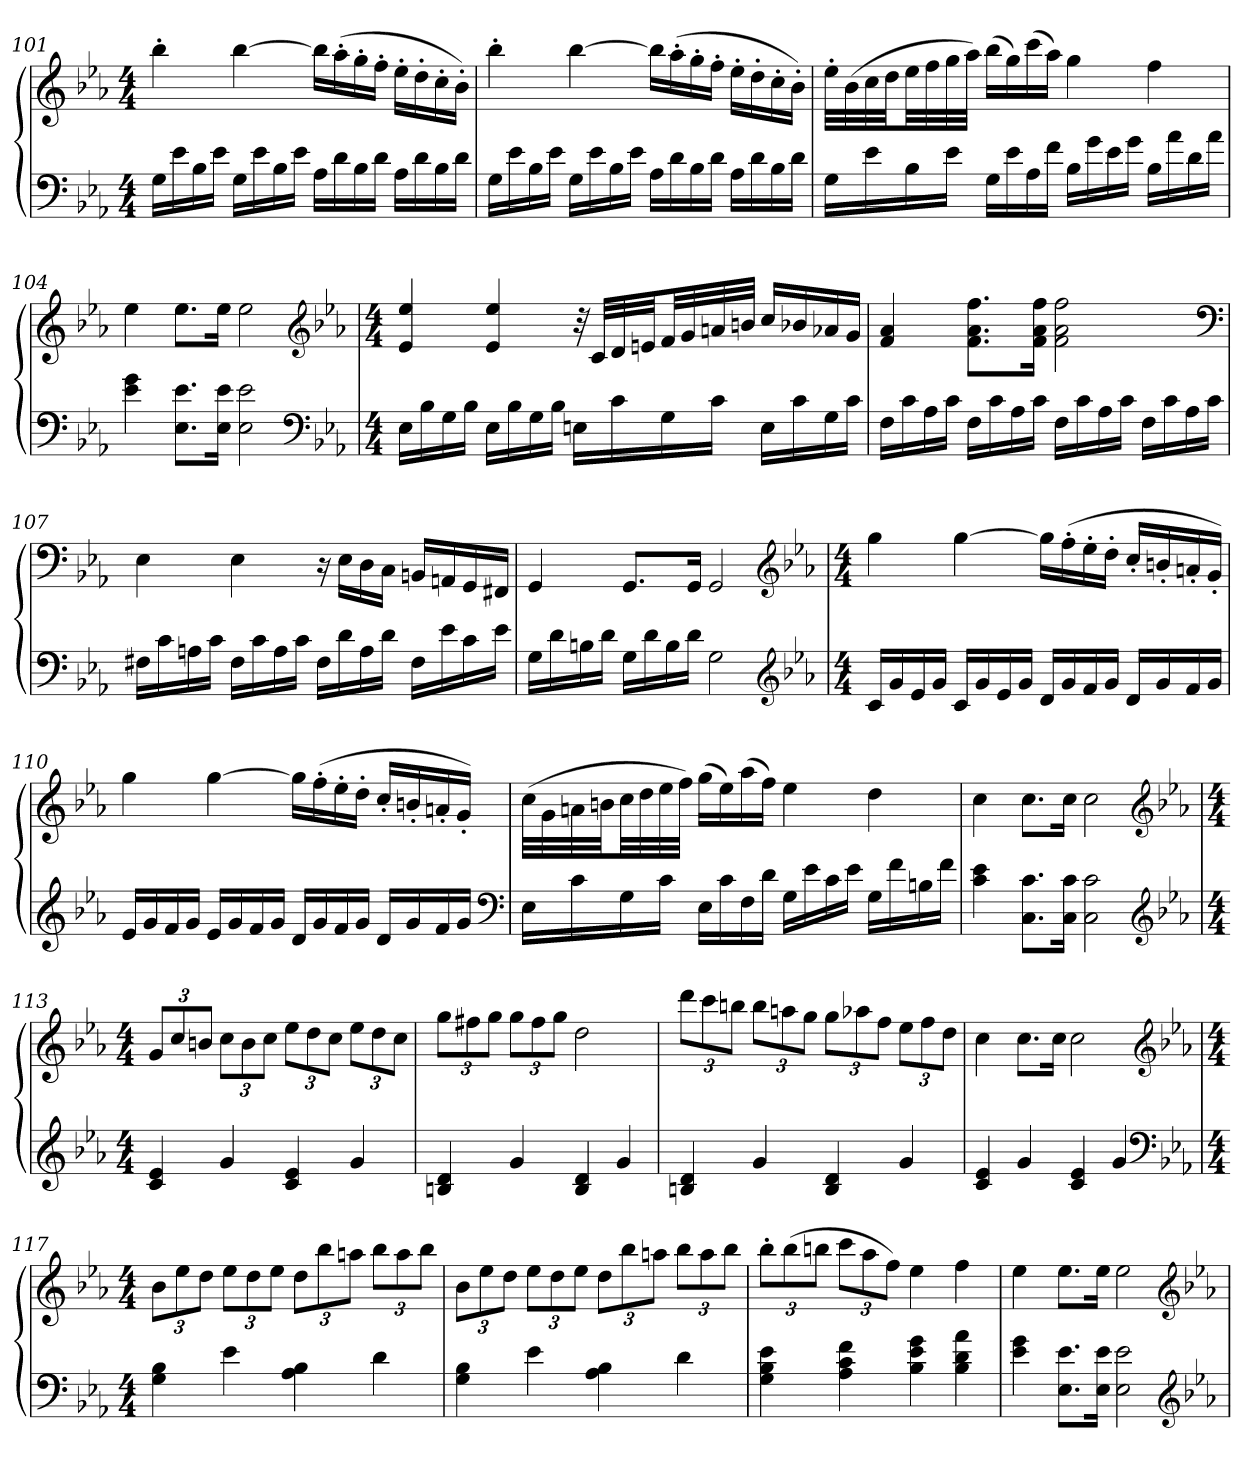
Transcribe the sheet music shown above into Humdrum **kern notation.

**kern	**kern
*part1	*part1
*staff2	*staff1
*clefF4	*clefG2
*k[b-e-a-]	*k[b-e-a-]
*c:	*c:
*M4/4	*M4/4
=101	=101
16GLL	4bb-'
16e-	.
16B-	.
16e-JJ	.
16GLL	[4bb-
16e-	.
16B-	.
16e-JJ	.
16A-LL	16bb-LL]
16d	(16aa-'
16B-	16gg'
16dJJ	16ff'JJ
16A-LL	16ee-'LL
16d	16dd'
16B-	16cc'
16dJJ	16b-'JJ)
=102	=102
16GLL	4bb-'
16e-	.
16B-	.
16e-JJ	.
16GLL	[4bb-
16e-	.
16B-	.
16e-JJ	.
16A-LL	16bb-LL]
16d	(16aa-'
16B-	16gg'
16dJJ	16ff'JJ
16A-LL	16ee-'LL
16d	16dd'
16B-	16cc'
16dJJ	16b-'JJ)
=103	=103
16GLL	32ee-'LLL
.	(32b-
16e-	32cc
.	32ddJJ
16B-	32ee-LL
.	32ff
16e-JJ	32gg
.	32aa-JJJ)
16GLL	(16bb-LL
16e-	16gg)
16A-	(16ccc
16fJJ	16aa-JJ)
16B-LL	4gg
16g	.
16e-	.
16gJJ	.
16B-LL	4ff
16a-	.
16d	.
16a-JJ	.
=104	=104
4e- 4g	4ee-
8.E- 8.e-L	8.ee-L
16E- 16e-Jk	16ee-Jk
2E- 2e-	2ee-
*clefF4	*clefG2
*k[b-e-a-]	*k[b-e-a-]
*c:	*c:
=105	=105
*M4/4	*M4/4
16E-LL	4e- 4ee-
16B-	.
16G	.
16B-JJ	.
16E-LL	4e- 4ee-
16B-	.
16G	.
16B-JJ	.
16EnLL	32r
.	32cLLL
16c	32d
.	32enJJ
16G	32fLL
.	32g
16cJJ	32an
.	32bnJJJ
16ELL	16ccLL
16c	16b-X
16G	16a-X
16cJJ	16gJJ
=106	=106
16FLL	4f 4a-
16c	.
16A-	.
16cJJ	.
16FLL	8.f 8.a- 8.ffL
16c	.
16A-	.
16cJJ	16f 16a- 16ffJk
16FLL	2f 2a- 2ff
16c	.
16A-	.
16cJJ	.
16FLL	.
16c	.
16A-	.
16cJJ	.
*	*clefF4
=107	=107
16F#XLL	4E-
16c	.
16An	.
16cJJ	.
16F#LL	4E-
16c	.
16A	.
16cJJ	.
16F#LL	16r
16d	16E-LL
16A	16D
16dJJ	16CJJ
16F#LL	16BBnLL
16e-	16AAn
16c	16GG
16e-JJ	16FF#XJJ
=108	=108
16GLL	4GG
16d	.
16Bn	.
16dJJ	.
16GLL	8.GGL
16d	.
16B	.
16dJJ	16GGJk
2G	2GG
*clefG2	*clefG2
*k[b-e-a-]	*k[b-e-a-]
*c:	*c:
=109	=109
*M4/4	*M4/4
16cLL	4gg
16g	.
16e-	.
16gJJ	.
16cLL	[4gg
16g	.
16e-	.
16gJJ	.
16dLL	16ggLL]
16g	(16ff'
16f	16ee-'
16gJJ	16dd'JJ
16dLL	16cc'LL
16g	16bn'
16f	16an'
16gJJ	16g'JJ)
=110	=110
16e-LL	4gg
16g	.
16f	.
16gJJ	.
16e-LL	[4gg
16g	.
16f	.
16gJJ	.
16dLL	16ggLL]
16g	(16ff'
16f	16ee-'
16gJJ	16dd'JJ
16dLL	16cc'LL
16g	16bn'
16f	16an'
16gJJ	16g'JJ)
*clefF4	*
=111	=111
16E-LL	(32ccLLL
.	32g
16c	32an
.	32bnJJ
16G	32ccLL
.	32dd
16cJJ	32ee-
.	32ffJJJ)
16E-LL	(16ggLL
16c	16ee-)
16F	(16aa-
16dJJ	16ffJJ)
16GLL	4ee-
16e-	.
16c	.
16e-JJ	.
16GLL	4dd
16f	.
16Bn	.
16fJJ	.
=112	=112
4c 4e-	4cc
8.C 8.cL	8.ccL
16C 16cJk	16ccJk
2C 2c	2cc
*clefG2	*clefG2
*k[b-e-a-]	*k[b-e-a-]
*c:	*c:
=113	=113
*M4/4	*M4/4
4c 4e-	12gL
.	12cc
.	12bnJ
4g	12ccL
.	12b
.	12ccJ
4c 4e-	12ee-L
.	12dd
.	12ccJ
4g	12ee-L
.	12dd
.	12ccJ
=114	=114
4Bn 4d	12ggL
.	12ff#X
.	12ggJ
4g	12ggL
.	12ff#
.	12ggJ
4B 4d	2dd
4g	.
=115	=115
4Bn 4d	12dddL
.	12ccc
.	12bbnJ
4g	12bbL
.	12aan
.	12ggJ
4B 4d	12ggL
.	12aa-X
.	12ffJ
4g	12ee-L
.	12ff
.	12ddJ
=116	=116
4c 4e-	4cc
4g	8.ccL
.	16ccJk
4c 4e-	2cc
4g	.
*clefF4	*clefG2
*k[b-e-a-]	*k[b-e-a-]
*c:	*c:
=117	=117
*M4/4	*M4/4
4G 4B-	12b-L
.	12ee-
.	12ddJ
4e-	12ee-L
.	12dd
.	12ee-J
4A- 4B-	12ddL
.	12bb-
.	12aanJ
4d	12bb-L
.	12aa
.	12bb-J
=118	=118
4G 4B-	12b-L
.	12ee-
.	12ddJ
4e-	12ee-L
.	12dd
.	12ee-J
4A- 4B-	12ddL
.	12bb-
.	12aanJ
4d	12bb-L
.	12aa
.	12bb-J
=119	=119
4G 4B- 4e-	12bb-'L
.	(12bb-
.	12bbnJ
4A- 4c 4f	12cccL
.	12aa-
.	12ffJ)
4B- 4e- 4g	4ee-
4B- 4d 4a-	4ff
=120	=120
4e- 4g	4ee-
8.E- 8.e-L	8.ee-L
16E- 16e-Jk	16ee-Jk
2E- 2e-	2ee-
*clefG2	*clefG2
*k[b-e-a-]	*k[b-e-a-]
*c:	*c:
=	=
*-	*-
